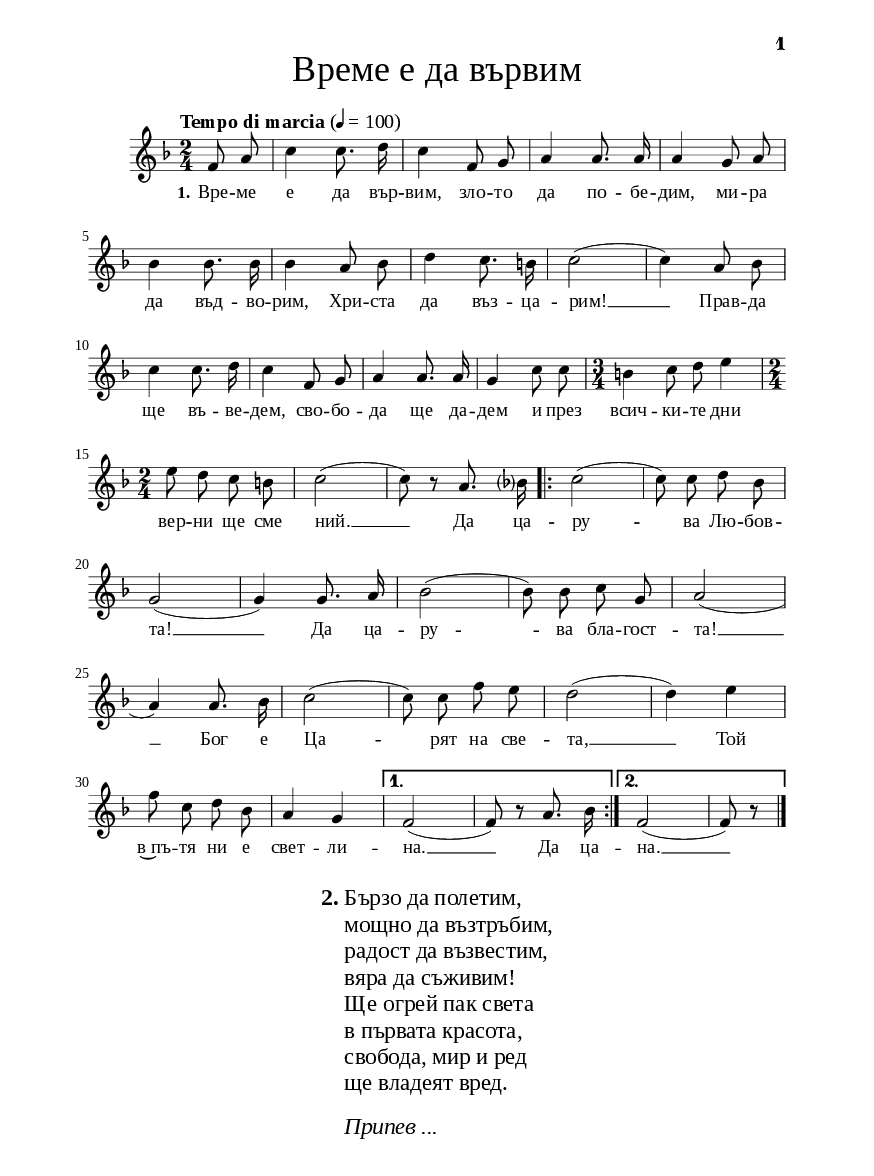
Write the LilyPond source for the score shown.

\version "2.24.4"

% include paper part and global functions
\include "include/globals.ily"

\bookpart {
  \label #'ref042
  \tocItem \markup "Време е да вървим"
  \include "include/bookpart-paper.ily"
  \score {
    \include "include/score-layout.ily"

    \new Voice \absolute  {
      \clef treble
      \key f \major
      \time 2/4
      \tempoFunc "Tempo di marcia" 4 "100"
      \autoBeamOff
      \partial 4

      f'8 a'8 | c''4 c''8. d''16 |  c''4 f'8 g'8 | a'4 a'8. a'16 | a'4 g'8 a'8  \break

      bes'4 bes'8. bes'16 | bes'4 a'8 bes'8 | d''4 c''8. b'16 | c''2 (| c''4) a'8 bes'8 | \break

      c''4 c''8. d''16 | c''4 f'8 g'8 | a'4 a'8. a'16 | g'4 c''8 c''8 | \time 3/4 b'4 c''8 d''8 e''4| \break


      \time 2/4 e''8 d''8 c''8 b'8 | c''2 (| c''8) r8 a'8. bes'?16 | \repeat volta 2 {
        c''2 (| c''8) c''8 d''8 bes'8  |\break

        g'2 (| g'4 ) g'8. a'16| bes'2 ( |  bes'8 ) bes'8 c''8 g'8|   a'2 ( | \break

        a'4 ) a'8. bes'16| c''2 ( | c''8 ) c''8 f''8 e''8 | d''2 (|d''4 ) e''4 \break

        f''8 c''8 d''8 bes'8 | a'4 g'4 |
      } \alternative { { f'2 ( | f'8 ) r8 a'8. bes'16 | } { f'2 (| f' 8 ) r8 \bar "|." \break } }

    }

    \addlyrics {
      \set stanza = "1." Вре -- ме е да вър -- вим, зло -- то да по -- бе -- дим, ми -- ра
      да въд -- во -- рим, Хри -- ста да въз -- ца -- рим! __   Прав -- да
      ще въ -- ве -- дем, сво -- бо -- да ще да -- дем и през всич -- ки -- те
      дни вер -- ни ще сме ний. __  Да ца -- ру -- ва Лю -- бов -- та! __
      Да ца -- ру -- ва бла -- гост -- та! __
      Бог е Ца -- рят на све -- та, __  Той в~пъ -- тя ни е свет -- ли  -- на. __ Да ца -- на. __
    }

    \header {
      title = \titleFunc #'ref_desc_1 "Време е да вървим" "Vreme e da vărvim"
    }

    \midi{}

  } % score
  \markup \vspace #1
  \markup \abs-fontsize #11 {
    \override #`(baseline-skip . ,bgCoupletBaselineSkip)
    \fill-line {
      \column {
        \line {
          \bold "2."
          \column {
            "Бързо да полетим,"
            "мощно да възтръбим,"
            "радост да възвестим,"
            "вяра да съживим! "
            "Ще огрей пак света "
            "в първата красота, "
            "свобода, мир и ред  "
            "ще владеят вред. "
          }
        }

        \vspace #1
        \line {
          \bold " "
          \column {
            \italic "  Припев ..."
          }
        }
      }
    }
  }
} % bookpart
